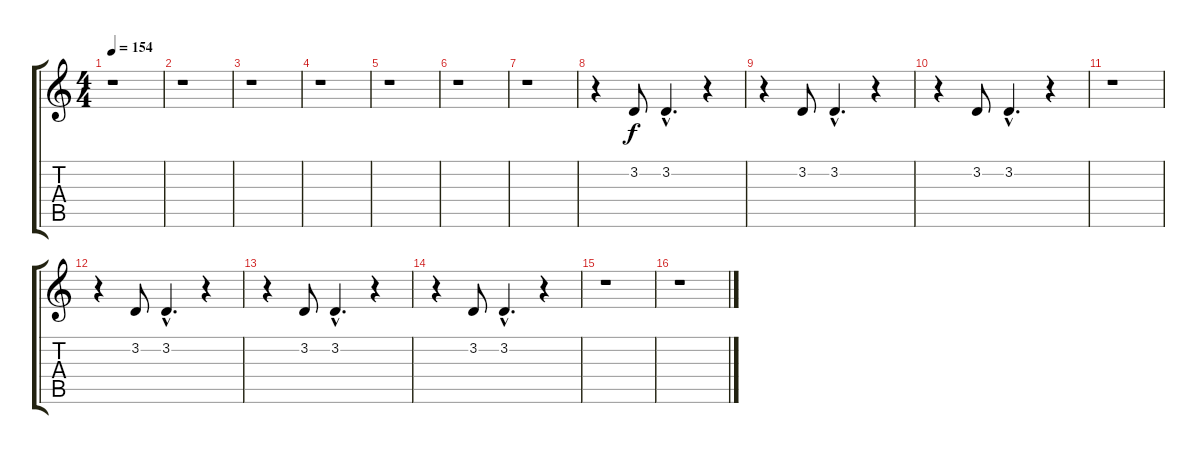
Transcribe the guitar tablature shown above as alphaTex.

\track "" {instrument voiceoohs}
\staff {score tabs}
\tuning (E4 B3 G3 D3 A2 E2) {hide}
\ts (4 4)
\tempo 154
\clef g2
\ks c
r.1{dy f} |
r.1 |
r.1 |
r.1 |
r.1 |
r.1 |
r.1 |
r.4 3.2.8 3.2{hac}.4{d} r.4 |
r.4 3.2.8 3.2{hac}.4{d} r.4 |
r.4 3.2.8 3.2{hac}.4{d} r.4 |
r.1 |
r.4 3.2.8 3.2{hac}.4{d} r.4 |
r.4 3.2.8 3.2{hac}.4{d} r.4 |
r.4 3.2.8 3.2{hac}.4{d} r.4 |
r.1 |
r.1
